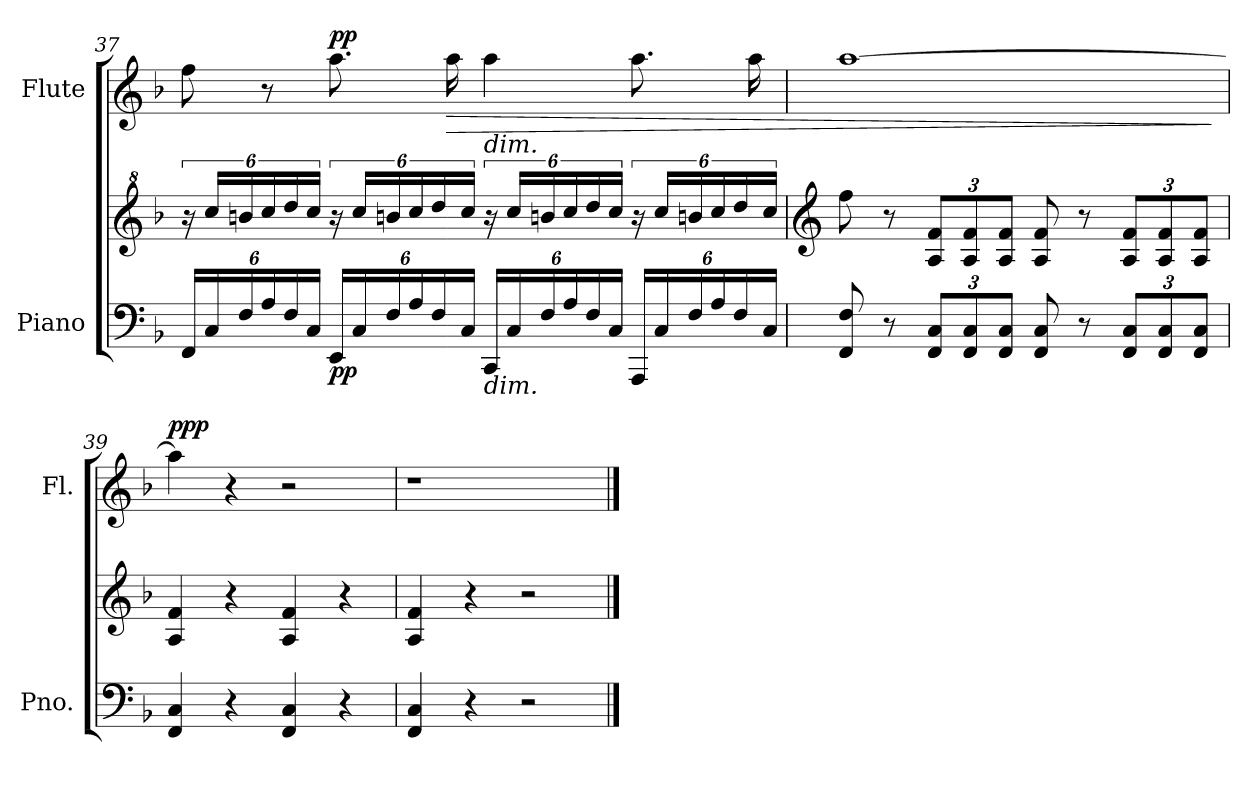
**kern	**kern	**dynam	**kern	**dynam
*part2	*part2	*part2	*part1	*part1
*staff3	*staff2	*staff2/3	*staff1	*staff1
*I"Piano	*	*	*I"Flute	*
*I'Pno.	*	*	*I'Fl.	*
*clefF4	*clefG^2	*	*clefG2	*
*k[b-]	*k[b-]	*	*k[b-]	*
*Xbrackettup	*	*	*	*
=37	=37	=37	=37	=37
24FF/LL	24r	.	8ff\	.
24C/	24ccc/LL	.	.	.
24F/	24bbn/	.	.	.
24A/	24ccc/	.	8r	.
24F/	24ddd/	.	.	.
24C/JJ	24ccc/JJ	.	.	.
!	!	!LO:DY:b=2	!	!LO:DY:a
24EE/LL	24r	pp	8.aa\	pp
24C/	24ccc/LL	.	.	.
24F/	24bbn/	.	.	.
24A/	24ccc/	.	.	.
24F/	24ddd/	.	.	.
!	!	!	!	!LO:HP:b
.	.	.	16aa\	>
24C/JJ	24ccc/JJ	.	.	.
!	!	!	!LO:TX:b:i:t=dim.	!
!LO:TX:b:i:t=dim.	!	!	!	!
24CC/LL	24r	.	4aa\	.
24C/	24ccc/LL	.	.	.
24F/	24bbn/	.	.	.
24A/	24ccc/	.	.	.
24F/	24ddd/	.	.	.
24C/JJ	24ccc/JJ	.	.	.
24AAA/LL	24r	.	8.aa\	.
24C/	24ccc/LL	.	.	.
24F/	24bbn/	.	.	.
24A/	24ccc/	.	.	.
24F/	24ddd/	.	.	.
.	.	.	16aa\	.
24C/JJ	24ccc/JJ	.	.	.
!!LO:LB:g=z
=38	=38	=38	=38	=38
*	*clefG2	*	*	*
8FF/ 8F/	8ff\	.	[1aa	.
8r	8r	.	.	.
*	*Xbrackettup	*	*	*
12FF/ 12C/L	12A/ 12f/L	.	.	.
12FF/ 12C/	12A/ 12f/	.	.	.
12FF/ 12C/J	12A/ 12f/J	.	.	.
8FF/ 8C/	8A/ 8f/	.	.	.
8r	8r	.	.	.
12FF/ 12C/L	12A/ 12f/L	.	.	.
12FF/ 12C/	12A/ 12f/	.	.	.
12FF/ 12C/J	12A/ 12f/J	.	.	.
.	.	.	.	]
=39	=39	=39	=39	=39
!	!	!	!	!LO:DY:a
4FF/ 4C/	4A/ 4f/	.	4aa\]	ppp
4r	4r	.	4r	.
4FF/ 4C/	4A/ 4f/	.	2r	.
4r	4r	.	.	.
=40	=40	=40	=40	=40
4FF/ 4C/	4A/ 4f/	.	1r	.
4r	4r	.	.	.
2r	2r	.	.	.
==	==	==	==	==
*-	*-	*-	*-	*-
